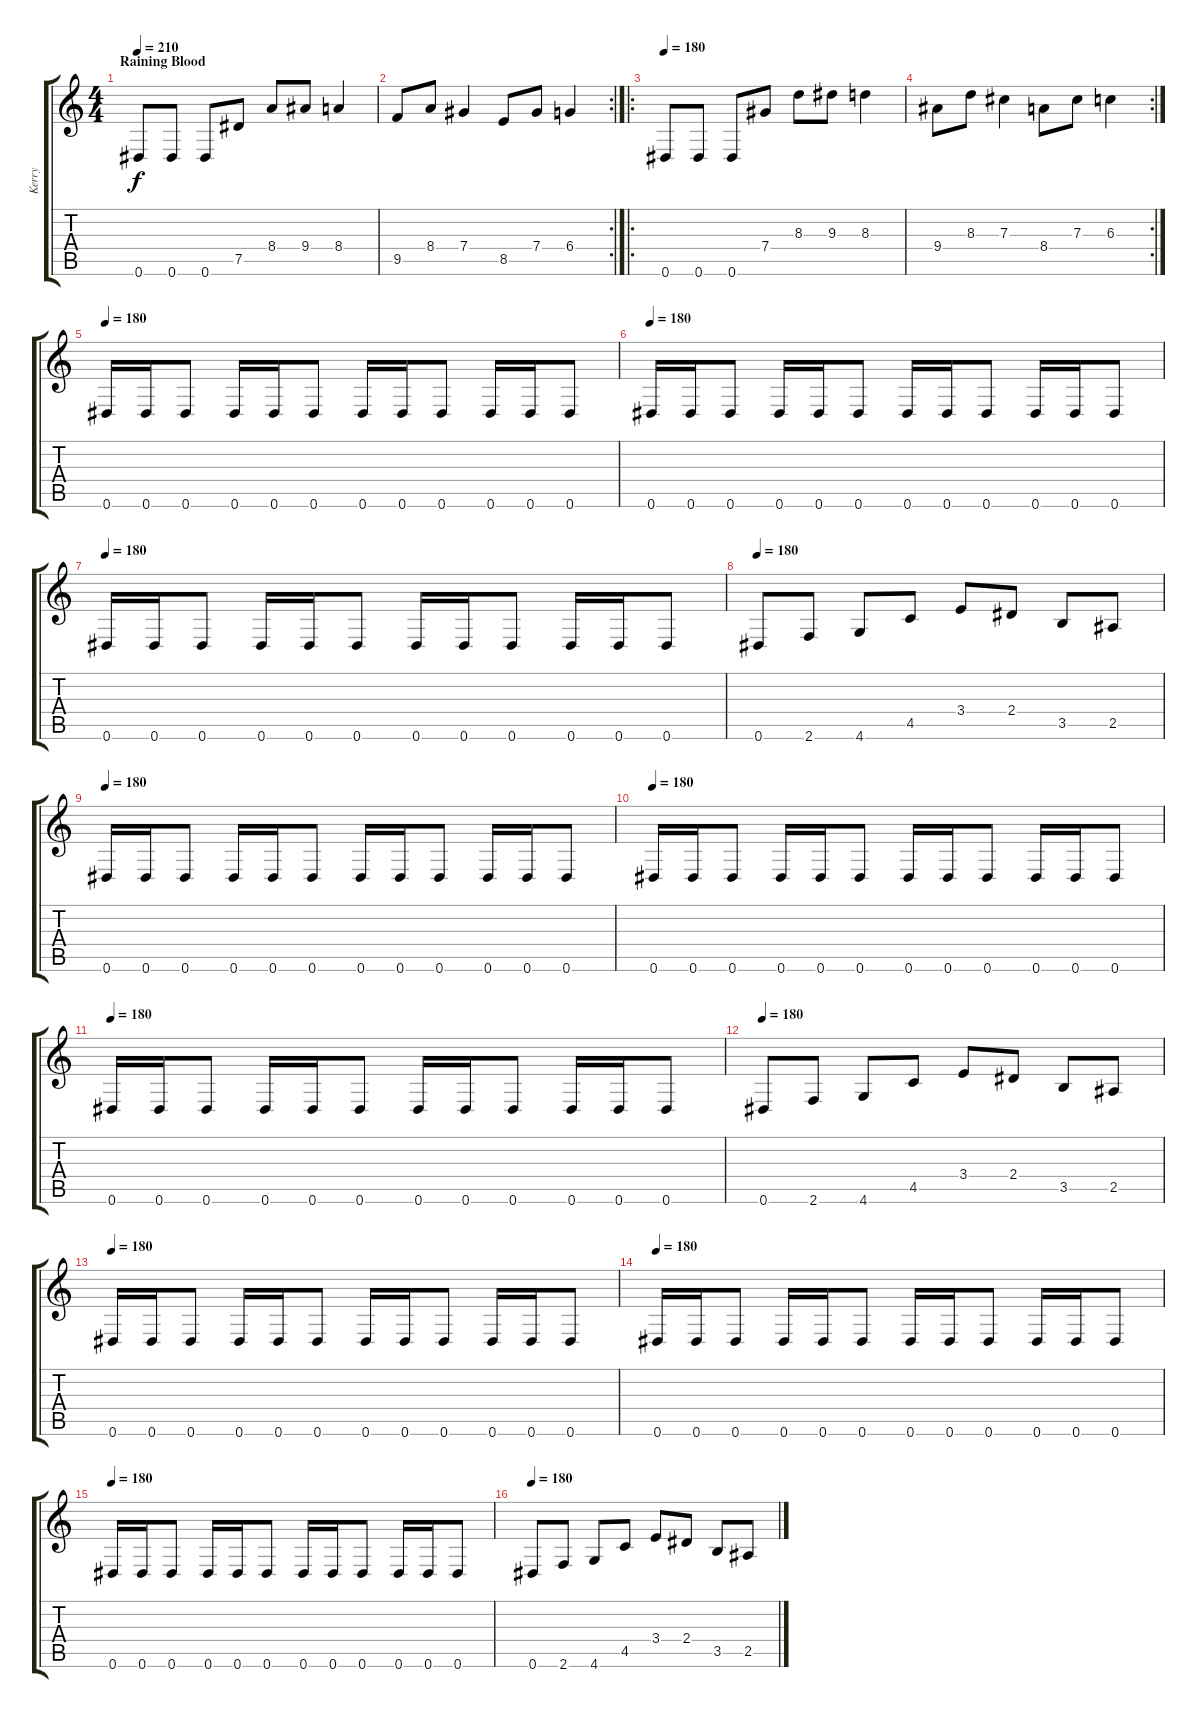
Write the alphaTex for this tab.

\track ("Kerry" "Kerry") {instrument distortionguitar}
\staff {score tabs}
\tuning (Eb4 Bb3 Gb3 Db3 Ab2 Eb2) {hide}
\ts (4 4)
\section ("" "Raining Blood")
\tempo 210
\tempo 180
\tempo 210
\clef g2
\ks c
0.6.8{dy f instrument distortionguitar} 0.6.8 0.6.8 7.5.8 8.4.8 9.4.8 8.4.4 |
\rc 2
9.5.8 8.4.8 7.4.4 8.5.8 7.4.8 6.4.4 |
\ro
\tempo 180
0.6.8 0.6.8 0.6.8 7.4.8 8.3.8 9.3.8 8.3.4 |
\rc 2
9.4.8 8.3.8 7.3.4 8.4.8 7.3.8 6.3.4 |
\tempo 180
0.6.16 0.6.16 0.6.8 0.6.16 0.6.16 0.6.8 0.6.16 0.6.16 0.6.8 0.6.16 0.6.16 0.6.8 |
\tempo 180
0.6.16 0.6.16 0.6.8 0.6.16 0.6.16 0.6.8 0.6.16 0.6.16 0.6.8 0.6.16 0.6.16 0.6.8 |
\tempo 180
0.6.16 0.6.16 0.6.8 0.6.16 0.6.16 0.6.8 0.6.16 0.6.16 0.6.8 0.6.16 0.6.16 0.6.8 |
\tempo 180
0.6.8 2.6.8 4.6.8 4.5.8 3.4.8 2.4.8 3.5.8 2.5.8 |
\tempo 180
0.6.16 0.6.16 0.6.8 0.6.16 0.6.16 0.6.8 0.6.16 0.6.16 0.6.8 0.6.16 0.6.16 0.6.8 |
\tempo 180
0.6.16 0.6.16 0.6.8 0.6.16 0.6.16 0.6.8 0.6.16 0.6.16 0.6.8 0.6.16 0.6.16 0.6.8 |
\tempo 180
0.6.16 0.6.16 0.6.8 0.6.16 0.6.16 0.6.8 0.6.16 0.6.16 0.6.8 0.6.16 0.6.16 0.6.8 |
\tempo 180
0.6.8 2.6.8 4.6.8 4.5.8 3.4.8 2.4.8 3.5.8 2.5.8 |
\tempo 180
0.6.16 0.6.16 0.6.8 0.6.16 0.6.16 0.6.8 0.6.16 0.6.16 0.6.8 0.6.16 0.6.16 0.6.8 |
\tempo 180
0.6.16 0.6.16 0.6.8 0.6.16 0.6.16 0.6.8 0.6.16 0.6.16 0.6.8 0.6.16 0.6.16 0.6.8 |
\tempo 180
0.6.16 0.6.16 0.6.8 0.6.16 0.6.16 0.6.8 0.6.16 0.6.16 0.6.8 0.6.16 0.6.16 0.6.8 |
\tempo 180
0.6.8 2.6.8 4.6.8 4.5.8 3.4.8 2.4.8 3.5.8 2.5.8
